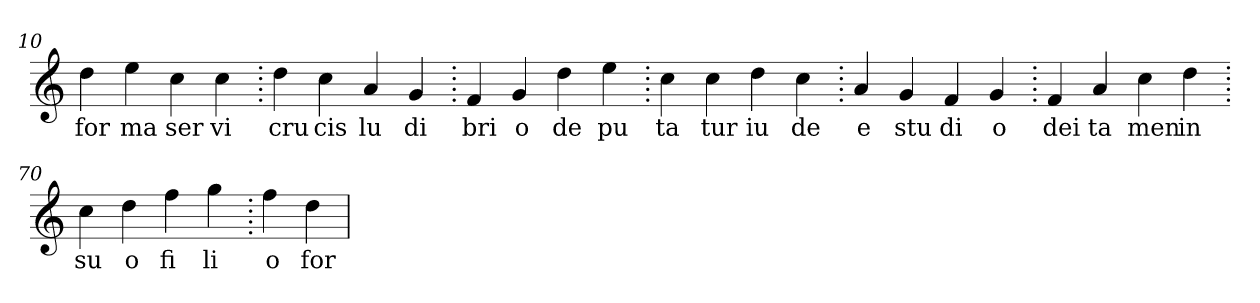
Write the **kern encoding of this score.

**kern	**text
*part1	*part1
*staff1	*staff1
*clefG2	*
=10.	=10.
4dd	for
4ee	ma
4cc	ser
4cc	vi
=20.	=20.
4dd	cru
4cc	cis
4a	lu
4g	di
=30.	=30.
4f	bri
4g	o
4dd	de
4ee	pu
=40.	=40.
4cc	ta
4cc	tur
4dd	iu
4cc	de
=50.	=50.
4a	e
4g	stu
4f	di
4g	o
=60.	=60.
4f	dei
4a	ta
4cc	men
4dd	in
=70.	=70.
4cc	su
4dd	o
4ff	fi
4gg	li
=80.	=80.
4ff	o
4dd	for
=	=
*-	*-
